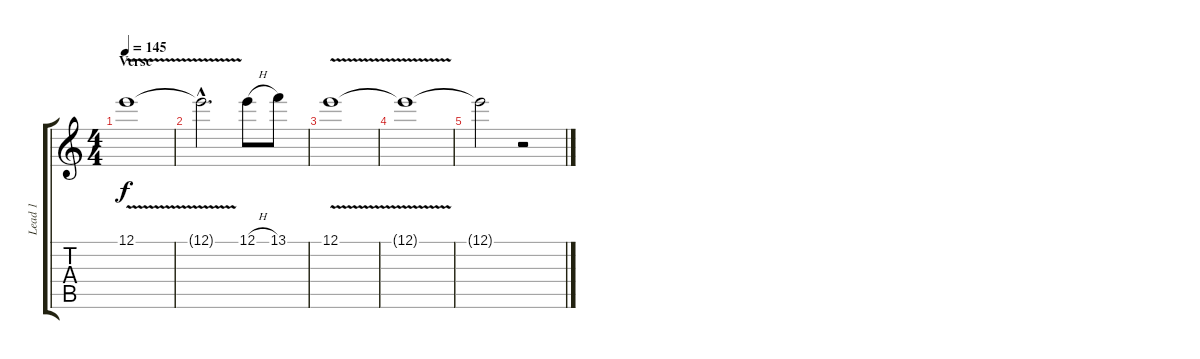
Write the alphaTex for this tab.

\track ("Lead 1" "Lead 1") {instrument distortionguitar}
\staff {score tabs}
\tuning (E4 B3 G3 D3 A2 E2) {hide}
\ts (4 4)
\section ("" "Verse")
\tempo 145
\clef g2
\ks c
12.1{v}.1{dy f} |
12.1{hac t}.2{d} 12.1{h}.8 13.1.8 |
12.1{v}.1 |
12.1{t}.1 |
12.1{t}.2 r.2
